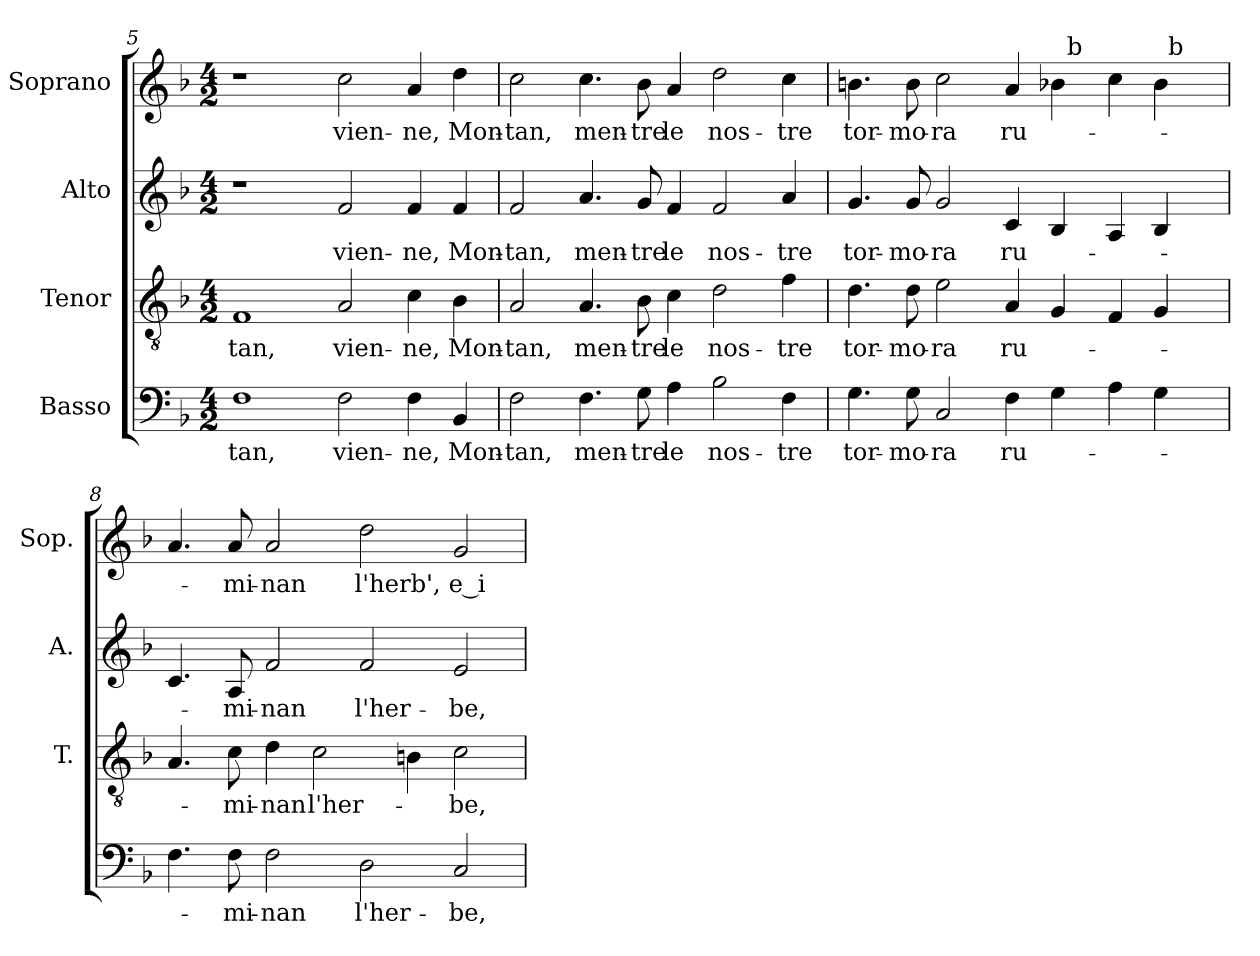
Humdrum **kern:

**kern	**text	**kern	**text	**kern	**text	**kern	**text
*part4	*part4	*part3	*part3	*part2	*part2	*part1	*part1
*staff4	*staff4	*staff3	*staff3	*staff2	*staff2	*staff1	*staff1
*I"Basso	*	*I"Tenor	*	*I"Alto	*	*I"Soprano	*
*	*	*I'T.	*	*I'A.	*	*I'Sop.	*
*clefF4	*	*clefGv2	*	*clefG2	*	*clefG2	*
*	*	*ITrd7c12	*	*	*	*	*
*k[b-]	*	*k[b-]	*	*k[b-]	*	*k[b-]	*
*F:	*	*F:	*	*F:	*	*F:	*
*M4/2	*	*M4/2	*	*M4/2	*	*M4/2	*
=5	=5	=5	=5	=5	=5	=5	=5
!	!LO:LY:b:color=#000000	!	!	!	!	!	!
!	!	!	!LO:LY:b:color=#000000	!	!	!	!
1Fi	-tan,	1FFi	-tan,	1r	.	1r	.
!	!LO:LY:b:color=#000000	!	!	!	!	!	!
!	!	!	!LO:LY:b:color=#000000	!	!	!	!
!	!	!	!	!	!LO:LY:b:color=#000000	!	!
!	!	!	!	!	!	!	!LO:LY:b:color=#000000
2Fi\	vien-	2AAi/	vien-	2fi/	vien-	2cci\	vien-
!	!LO:LY:b:color=#000000	!	!	!	!	!	!
!	!	!	!LO:LY:b:color=#000000	!	!	!	!
!	!	!	!	!	!LO:LY:b:color=#000000	!	!
!	!	!	!	!	!	!	!LO:LY:b:color=#000000
4Fi\	-ne,	4Ci\	-ne,	4fi/	-ne,	4ai/	-ne,
!	!LO:LY:b:color=#000000	!	!	!	!	!	!
!	!	!	!LO:LY:b:color=#000000	!	!	!	!
!	!	!	!	!	!LO:LY:b:color=#000000	!	!
!	!	!	!	!	!	!	!LO:LY:b:color=#000000
4BB-i/	Mon-	4BB-i\	Mon-	4fi/	Mon-	4ddi\	Mon-
=6	=6	=6	=6	=6	=6	=6	=6
!	!LO:LY:b:color=#000000	!	!	!	!	!	!
!	!	!	!LO:LY:b:color=#000000	!	!	!	!
!	!	!	!	!	!LO:LY:b:color=#000000	!	!
!	!	!	!	!	!	!	!LO:LY:b:color=#000000
2Fi\	-tan,	2AAi/	-tan,	2fi/	-tan,	2cci\	-tan,
!	!LO:LY:b:color=#000000	!	!	!	!	!	!
!	!	!	!LO:LY:b:color=#000000	!	!	!	!
!	!	!	!	!	!LO:LY:b:color=#000000	!	!
!	!	!	!	!	!	!	!LO:LY:b:color=#000000
4.Fi\	men-	4.AAi/	men-	4.ai/	men-	4.cci\	men-
!	!LO:LY:b:color=#000000	!	!	!	!	!	!
!	!	!	!LO:LY:b:color=#000000	!	!	!	!
!	!	!	!	!	!LO:LY:b:color=#000000	!	!
!	!	!	!	!	!	!	!LO:LY:b:color=#000000
8Gi\	-tre	8BB-i\	-tre	8gi/	-tre	8b-i\	-tre
!	!LO:LY:b:color=#000000	!	!	!	!	!	!
!	!	!	!LO:LY:b:color=#000000	!	!	!	!
!	!	!	!	!	!LO:LY:b:color=#000000	!	!
!	!	!	!	!	!	!	!LO:LY:b:color=#000000
4Ai\	le	4Ci\	le	4fi/	le	4ai/	le
!	!LO:LY:b:color=#000000	!	!	!	!	!	!
!	!	!	!LO:LY:b:color=#000000	!	!	!	!
!	!	!	!	!	!LO:LY:b:color=#000000	!	!
!	!	!	!	!	!	!	!LO:LY:b:color=#000000
2B-i\	nos-	2Di\	nos-	2fi/	nos-	2ddi\	nos-
!	!LO:LY:b:color=#000000	!	!	!	!	!	!
!	!	!	!LO:LY:b:color=#000000	!	!	!	!
!	!	!	!	!	!LO:LY:b:color=#000000	!	!
!	!	!	!	!	!	!	!LO:LY:b:color=#000000
4Fi\	-tre	4Fi\	-tre	4ai/	-tre	4cci\	-tre
!!LO:LB:g=z
=7	=7	=7	=7	=7	=7	=7	=7
!	!LO:LY:b:color=#000000	!	!	!	!	!	!
!	!	!	!LO:LY:b:color=#000000	!	!	!	!
!	!	!	!	!	!LO:LY:b:color=#000000	!	!
!	!	!	!	!	!	!	!LO:LY:b:color=#000000
*	*	*	*	*	*	*^	*
4.Gi\	tor-	4.Di\	tor-	4.gi/	tor-	4.bni\	1ryy	tor-
!	!LO:LY:b:color=#000000	!	!	!	!	!	!	!
!	!	!	!LO:LY:b:color=#000000	!	!	!	!	!
!	!	!	!	!	!LO:LY:b:color=#000000	!	!	!
!	!	!	!	!	!	!	!	!LO:LY:b:color=#000000
8Gi\	-mo-	8Di\	-mo-	8gi/	-mo-	8bi\	.	-mo-
!	!LO:LY:b:color=#000000	!	!	!	!	!	!	!
!	!	!	!LO:LY:b:color=#000000	!	!	!	!	!
!	!	!	!	!	!LO:LY:b:color=#000000	!	!	!
!	!	!	!	!	!	!	!	!LO:LY:b:color=#000000
2Ci/	-ra	2Ei\	-ra	2gi/	-ra	2cci\	.	-ra
!	!LO:LY:b:color=#000000	!	!	!	!	!	!	!
!	!	!	!LO:LY:b:color=#000000	!	!	!	!	!
!	!	!	!	!	!LO:LY:b:color=#000000	!	!	!
!	!	!	!	!	!	!	!	!LO:LY:b:color=#000000
4Fi\	ru-	4AAi/	ru-	4ci/	ru-	4ai/	4ryy	ru-
4Gi\	.	4GGi/	.	4B-i/	.	4b-i\	32ryy	.
.	.	.	.	.	.	.	256ryy	.
!	!	!	!	!	!	!	!LO:TX:a:t=b	!
.	.	.	.	.	.	.	2ryy	.
4Ai\	.	4FFi/	.	4Ai/	.	4cci\	.	.
4Gi\	.	4GGi/	.	4B-i/	.	4b-i\	.	.
!	!	!	!	!	!	!	!LO:TX:a:t=b	!
.	.	.	.	.	.	.	8ryy	.
.	.	.	.	.	.	.	16ryy	.
.	.	.	.	.	.	.	64..ryy	.
*	*	*	*	*	*	*v	*v	*
=8	=8	=8	=8	=8	=8	=8	=8
4.Fi\	.	4.AAi/	.	4.ci/	.	4.ai/	.
!	!LO:LY:b:color=#000000	!	!	!	!	!	!
!	!	!	!LO:LY:b:color=#000000	!	!	!	!
!	!	!	!	!	!LO:LY:b:color=#000000	!	!
!	!	!	!	!	!	!	!LO:LY:b:color=#000000
8Fi\	-mi-	8Ci\	-mi-	8Ai/	-mi-	8ai/	-mi-
!	!LO:LY:b:color=#000000	!	!	!	!	!	!
!	!	!	!LO:LY:b:color=#000000	!	!	!	!
!	!	!	!	!	!LO:LY:b:color=#000000	!	!
!	!	!	!	!	!	!	!LO:LY:b:color=#000000
2Fi\	-nan	4Di\	-nan	2fi/	-nan	2ai/	-nan
!	!	!	!LO:LY:b:color=#000000	!	!	!	!
.	.	2Ci\	l'her-	.	.	.	.
!	!LO:LY:b:color=#000000	!	!	!	!	!	!
!	!	!	!	!	!LO:LY:b:color=#000000	!	!
!	!	!	!	!	!	!	!LO:LY:b:color=#000000
2Di\	l'her-	.	.	2fi/	l'her-	2ddi\	l'herb',
.	.	4BBni\	.	.	.	.	.
!	!LO:LY:b:color=#000000	!	!	!	!	!	!
!	!	!	!LO:LY:b:color=#000000	!	!	!	!
!	!	!	!	!	!LO:LY:b:color=#000000	!	!
!	!	!	!	!	!	!	!LO:LY:b:color=#000000
2Ci/	-be,	2Ci\	-be,	2ei/	-be,	2gi/	e_i
=	=	=	=	=	=	=	=
*-	*-	*-	*-	*-	*-	*-	*-
